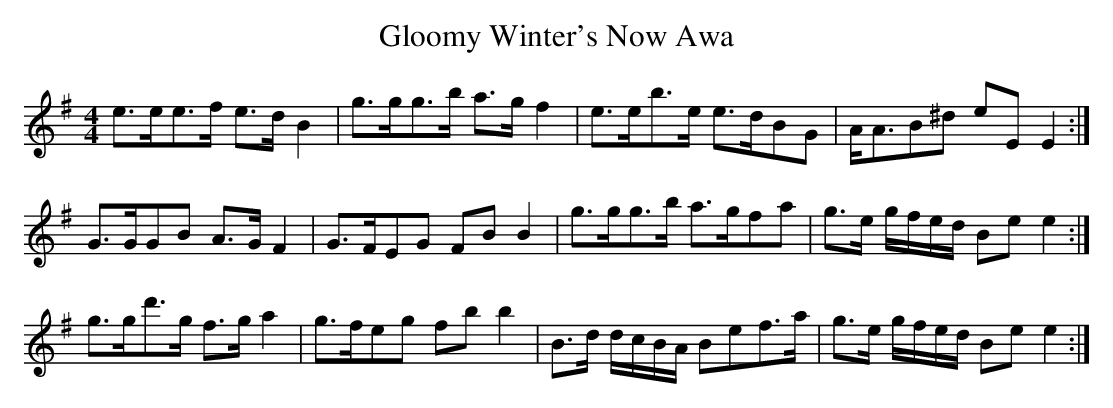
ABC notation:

X:1
T:Gloomy Winter's Now Awa
M:4/4
L:1/8
K:Emin
e>ee>f  e>dB2|g>gg>b a>gf2|e>eb>e       e>dBG|A<AB^d       eEE2:|
G>GGB   A>GF2|G>FEG  FB B2|g>gg>b       a>gfa|g>e g/f/e/d/ Bee2:|
g>gd'>g f>ga2|g>feg  fb b2|B>d d/c/B/A/ Bef>a|g>e g/f/e/d/ Bee2:|
